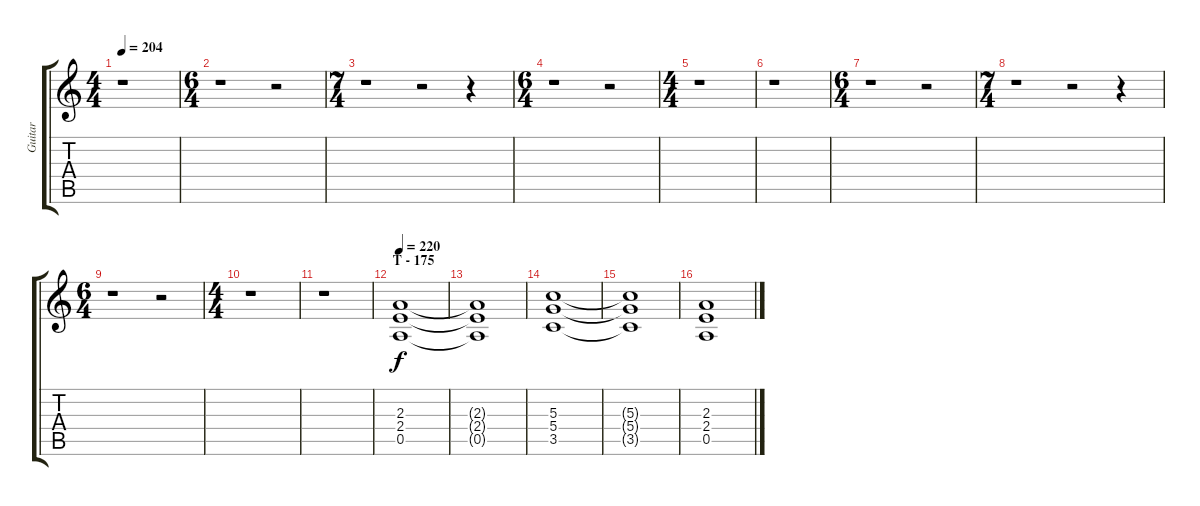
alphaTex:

\track ("Guitar" "Guitar") {instrument distortionguitar}
\staff {score tabs}
\tuning (E4 B3 G3 D3 A2 E2) {hide}
\ts (4 4)
\tempo 204
\clef g2
\ks c
r.1{dy f} |
\ts (6 4)
r.1 r.2 |
\ts (7 4)
r.1 r.2 r.4 |
\ts (6 4)
r.1 r.2 |
\ts (4 4)
r.1 |
r.1 |
\ts (6 4)
r.1 r.2 |
\ts (7 4)
r.1 r.2 r.4 |
\ts (6 4)
r.1 r.2 |
\ts (4 4)
r.1 |
r.1 |
\section ("" "T - 175")
\tempo 175
\tempo 220
(2.3 2.4 0.5).1{instrument distortionguitar} |
(2.3{t} 2.4{t} 0.5{t}).1 |
(5.3 5.4 3.5).1 |
(5.3{t} 5.4{t} 3.5{t}).1 |
(2.3 2.4 0.5).1
